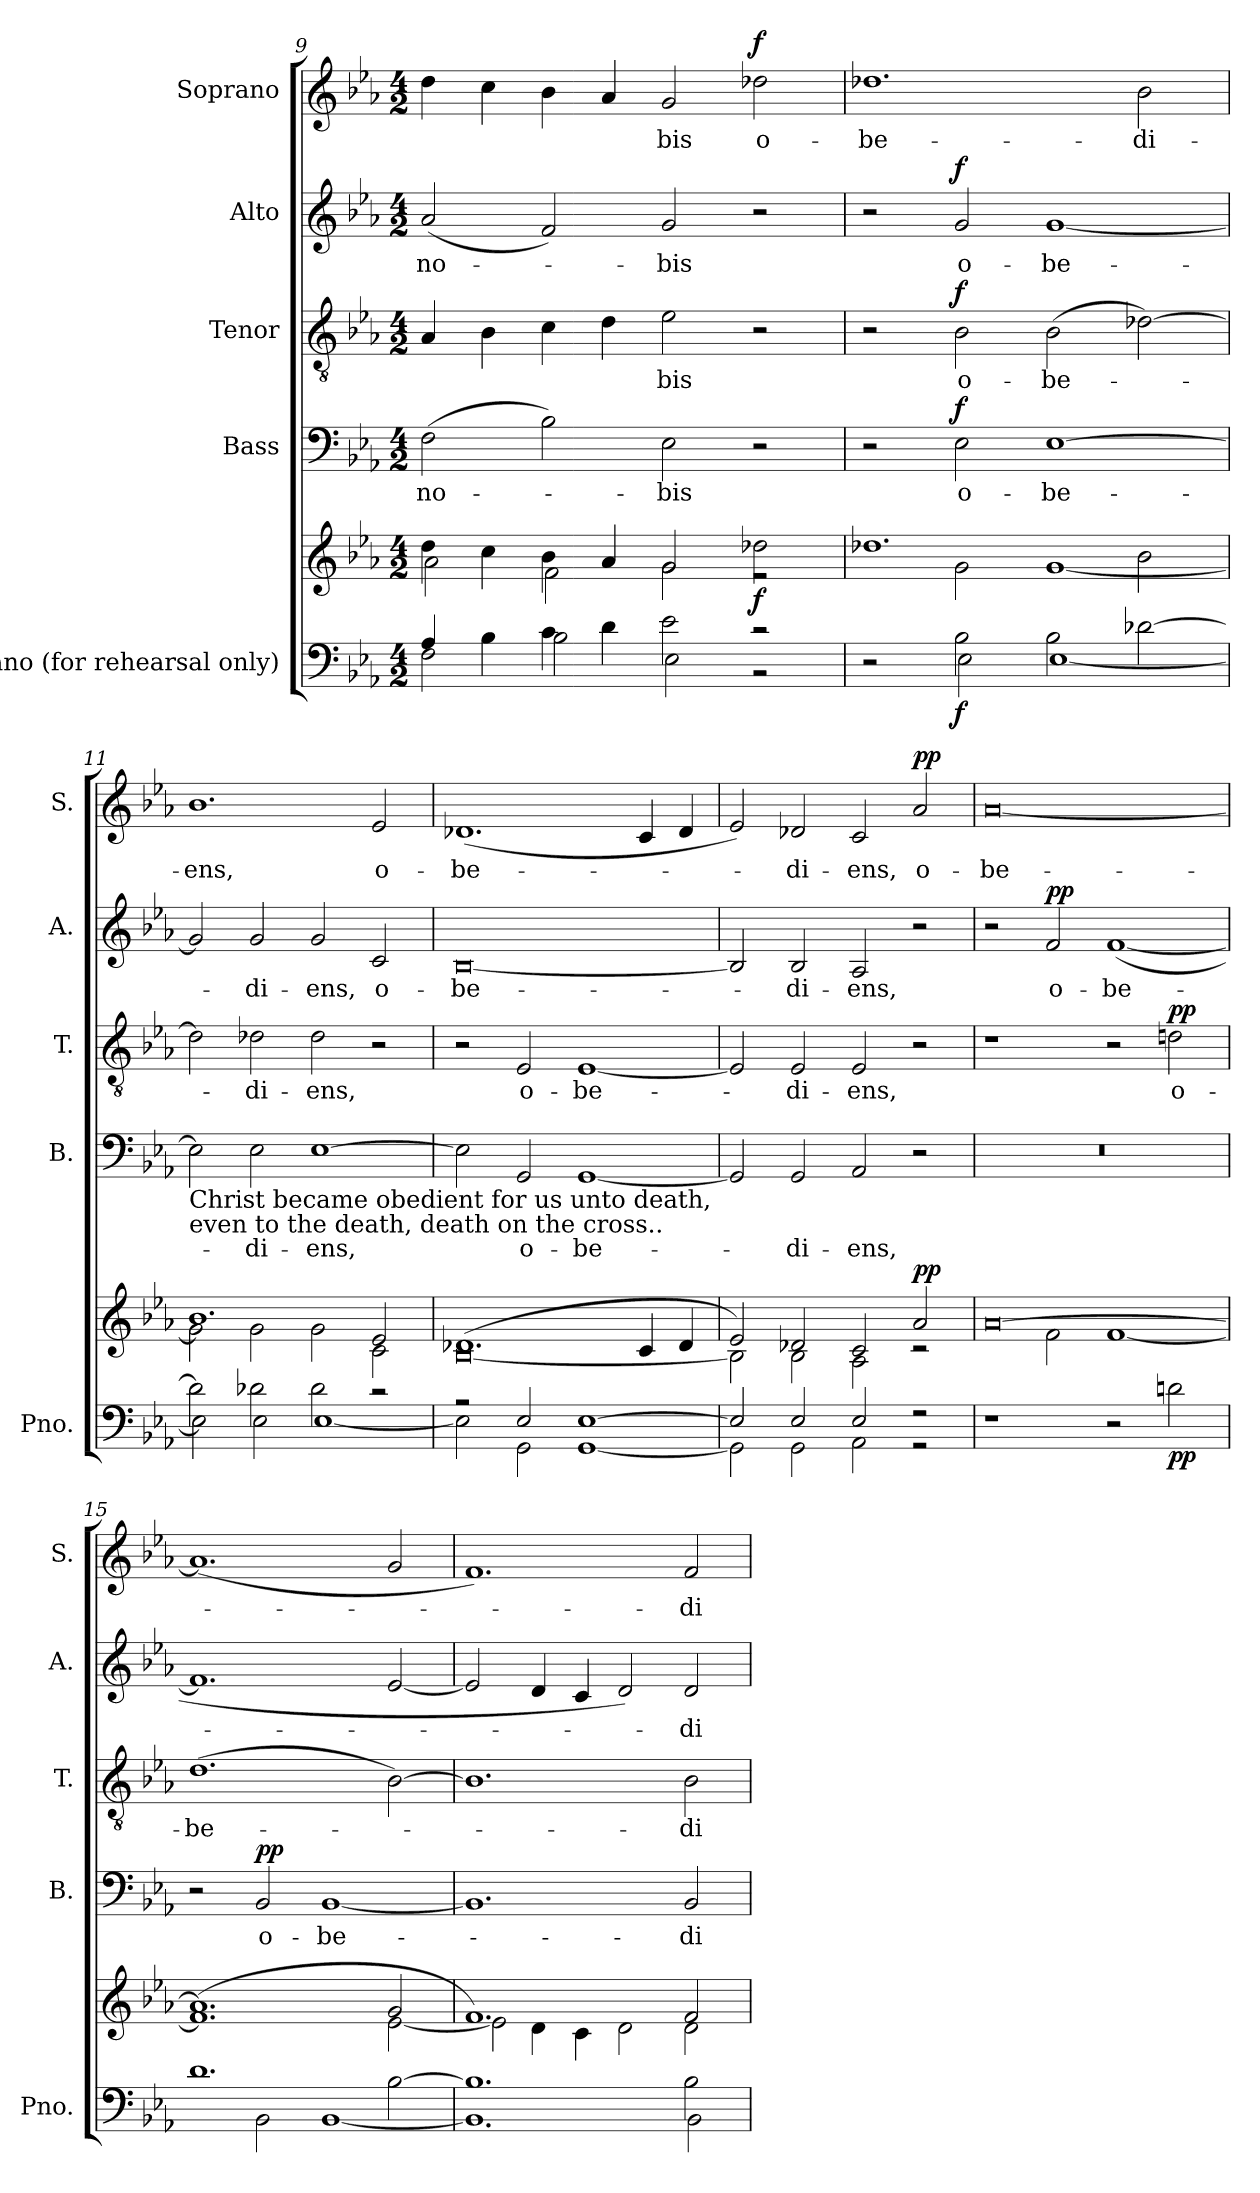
**kern	**kern	**dynam	**kern	**text	**dynam	**kern	**text	**dynam	**kern	**text	**dynam	**kern	**text	**dynam
*part5	*part5	*part5	*part4	*part4	*part4	*part3	*part3	*part3	*part2	*part2	*part2	*part1	*part1	*part1
*staff6	*staff5	*staff5/6	*staff4	*staff4	*staff4	*staff3	*staff3	*staff3	*staff2	*staff2	*staff2	*staff1	*staff1	*staff1
*I"Piano (for rehearsal only)	*	*	*I"Bass	*	*	*I"Tenor	*	*	*I"Alto	*	*	*I"Soprano	*	*
*I'Pno.	*	*	*I'B.	*	*	*I'T.	*	*	*I'A.	*	*	*I'S.	*	*
*clefF4	*clefG2	*	*clefF4	*	*	*clefGv2	*	*	*clefG2	*	*	*clefG2	*	*
*k[b-e-a-]	*k[b-e-a-]	*	*k[b-e-a-]	*	*	*k[b-e-a-]	*	*	*k[b-e-a-]	*	*	*k[b-e-a-]	*	*
*E-:	*E-:	*	*E-:	*	*	*E-:	*	*	*E-:	*	*	*E-:	*	*
*M4/2	*M4/2	*	*M4/2	*	*	*M4/2	*	*	*M4/2	*	*	*M4/2	*	*
=9	=9	=9	=9	=9	=9	=9	=9	=9	=9	=9	=9	=9	=9	=9
*^	*^	*	*	*	*	*	*	*	*	*	*	*	*	*
!	!	!	!	!	!	!LO:LY:b	!	!	!	!	!	!LO:LY:b	!	!	!	!
4A-/	2F\	4dd\	2a-\	.	(>2F\	no-	.	4A-/	.	.	(<2a-/	no-	.	4dd\	.	.
4B-\	.	4cc\	.	.	.	.	.	4B-\	.	.	.	.	.	4cc\	.	.
4c\	2B-\	4b-\	2f\	.	2B-\)	.	.	4c\	.	.	2f/)	.	.	4b-\	.	.
4d\	.	4a-/	.	.	.	.	.	4d\	.	.	.	.	.	4a-/	.	.
!	!	!	!	!	!	!LO:LY:b	!	!	!LO:LY:b	!	!	!LO:LY:b	!	!	!LO:LY:b	!
2e-\	2E-\	2g/	2g\	.	2E-\	-bis	.	2e-\	-bis	.	2g/	-bis	.	2g/	-bis	.
!	!	!	!	!LO:DY:b	!	!	!	!	!	!	!	!	!	!	!LO:LY:b	!LO:DY:b
2r	2r	2dd-X\	2r	f	2r	.	.	2r	.	.	2r	.	.	2dd-X\	o-	f
=10	=10	=10	=10	=10	=10	=10	=10	=10	=10	=10	=10	=10	=10	=10	=10	=10
!	!	!	!	!	!	!	!	!	!	!	!	!	!	!	!LO:LY:b	!
2r	2ryy	1.dd-X	2ryy	.	2r	.	.	2r	.	.	2r	.	.	1.dd-X	-be-	.
!	!	!	!	!LO:DY:b=2	!	!LO:LY:b	!LO:DY:b	!	!LO:LY:b	!LO:DY:b	!	!LO:LY:b	!LO:DY:b	!	!	!
2B-\	2E-\	.	2g\	f	2E-\	o-	f	2B-\	o-	f	2g/	o-	f	.	.	.
!	!	!	!	!	!	!LO:LY:b	!	!	!LO:LY:b	!	!	!LO:LY:b	!	!	!	!
2B-\	[1E-	.	[1g	.	[1E-	-be-	.	(>2B-\	-be-	.	[1g	-be-	.	.	.	.
!	!	!	!	!	!	!	!	!	!	!	!	!	!	!	!LO:LY:b	!
[2d-X\	.	2b-\	.	.	.	.	.	[2d-X\)	.	.	.	.	.	2b-\	-di-	.
=11	=11	=11	=11	=11	=11	=11	=11	=11	=11	=11	=11	=11	=11	=11	=11	=11
!	!	!	!	!	!LO:TX:b:t=Christ became obedient for us unto death,	!	!	!	!	!	!	!	!	!	!	!
!	!	!	!	!	!LO:TX:b:t=even to the death, death on the cross..	!	!	!	!	!	!	!	!	!	!	!
!	!	!	!	!	!	!	!	!	!	!	!	!	!	!	!LO:LY:b	!
2d-\]	2E-\]	1.b-	2g\]	.	2E-\]	.	.	2d-\]	.	.	2g/]	.	.	1.b-	-ens,	.
!	!	!	!	!	!	!LO:LY:b	!	!	!LO:LY:b	!	!	!LO:LY:b	!	!	!	!
2d-X\	2E-\	.	2g\	.	2E-\	-di-	.	2d-X\	-di-	.	2g/	-di-	.	.	.	.
!	!	!	!	!	!	!LO:LY:b	!	!	!LO:LY:b	!	!	!LO:LY:b	!	!	!	!
2d-\	[1E-	.	2g\	.	[1E-	-ens,	.	2d-\	-ens,	.	2g/	-ens,	.	.	.	.
!	!	!	!	!	!	!	!	!	!	!	!	!LO:LY:b	!	!	!LO:LY:b	!
2r	.	2e-/	2c\	.	.	.	.	2r	.	.	2c/	o-	.	2e-/	o-	.
=12	=12	=12	=12	=12	=12	=12	=12	=12	=12	=12	=12	=12	=12	=12	=12	=12
!	!	!	!	!	!	!	!	!	!	!	!	!LO:LY:b	!	!	!LO:LY:b	!
2r	2E-\]	(>1.d-X	[0B-	.	2E-\]	.	.	2r	.	.	[0B-	-be-	.	(<1.d-X	-be-	.
!	!	!	!	!	!	!LO:LY:b	!	!	!LO:LY:b	!	!	!	!	!	!	!
2E-/	2GG\	.	.	.	2GG/	o-	.	2E-/	o-	.	.	.	.	.	.	.
!	!	!	!	!	!	!LO:LY:b	!	!	!LO:LY:b	!	!	!	!	!	!	!
[1E-	[1GG	.	.	.	[1GG	-be-	.	[1E-	-be-	.	.	.	.	.	.	.
.	.	4c/	.	.	.	.	.	.	.	.	.	.	.	4c/	.	.
.	.	4d-/	.	.	.	.	.	.	.	.	.	.	.	4d-/	.	.
!!LO:PB:g=z
=13	=13	=13	=13	=13	=13	=13	=13	=13	=13	=13	=13	=13	=13	=13	=13	=13
2E-/]	2GG\]	2e-/)	2B-\]	.	2GG/]	.	.	2E-/]	.	.	2B-/]	.	.	2e-/)	.	.
!	!	!	!	!	!	!LO:LY:b	!	!	!LO:LY:b	!	!	!LO:LY:b	!	!	!LO:LY:b	!
2E-/	2GG\	2d-X/	2B-\	.	2GG/	-di-	.	2E-/	-di-	.	2B-/	-di-	.	2d-X/	-di-	.
!	!	!	!	!	!	!LO:LY:b	!	!	!LO:LY:b	!	!	!LO:LY:b	!	!	!LO:LY:b	!
2E-/	2AA-\	2c/	2A-\	.	2AA-/	-ens,	.	2E-/	-ens,	.	2A-/	-ens,	.	2c/	-ens,	.
!	!	!	!	!LO:DY:a	!	!	!	!	!	!	!	!	!	!	!LO:LY:b	!LO:DY:a
2r	2r	2a-/	2r	pp	2r	.	.	2r	.	.	2r	.	.	2a-/	o-	pp
=14	=14	=14	=14	=14	=14	=14	=14	=14	=14	=14	=14	=14	=14	=14	=14	=14
!	!	!	!	!	!	!	!	!	!	!	!	!	!	!	!LO:LY:b	!
*v	*v	*	*	*	*	*	*	*	*	*	*	*	*	*	*	*
1r	[0a-	2ryy	.	0r	.	.	1r	.	.	2r	.	.	[0a-	-be-	.
!	!	!	!	!	!	!	!	!	!	!	!LO:LY:b	!LO:DY:b	!	!	!
.	.	2f\	.	.	.	.	.	.	.	2f/	o-	pp	.	.	.
!	!	!	!	!	!	!	!	!	!	!	!LO:LY:b	!	!	!	!
2r	.	[1f	.	.	.	.	2r	.	.	(>[1f	-be-	.	.	.	.
!	!	!	!LO:DY:b=2	!	!	!	!	!LO:LY:b	!LO:DY:b	!	!	!	!	!	!
2dn\	.	.	pp	.	.	.	2dn\	o-	pp	.	.	.	.	.	.
=15	=15	=15	=15	=15	=15	=15	=15	=15	=15	=15	=15	=15	=15	=15	=15
*^	*	*	*	*	*	*	*	*	*	*	*	*	*	*	*
!	!	!	!	!	!	!	!	!	!LO:LY:b	!	!	!	!	!	!	!
1.d	2ryy	(>1.a-]	1.f]	.	2r	.	.	(>1.d	-be-	.	1.f]	.	.	(<1.a-]	.	.
!	!	!	!	!	!	!LO:LY:b	!LO:DY:b	!	!	!	!	!	!	!	!	!
.	2BB-\	.	.	.	2BB-/	o-	pp	.	.	.	.	.	.	.	.	.
!	!	!	!	!	!	!LO:LY:b	!	!	!	!	!	!	!	!	!	!
.	[1BB-	.	.	.	[1BB-	-be-	.	.	.	.	.	.	.	.	.	.
[2B-\	.	2g/	[2e-\	.	.	.	.	[2B-\)	.	.	[2e-/	.	.	2g/	.	.
=16	=16	=16	=16	=16	=16	=16	=16	=16	=16	=16	=16	=16	=16	=16	=16	=16
1.B-]	1.BB-]	1.f)	2e-\]	.	1.BB-]	.	.	1.B-]	.	.	2e-/]	.	.	1.f)	.	.
.	.	.	4d\	.	.	.	.	.	.	.	4d/	.	.	.	.	.
.	.	.	4c\	.	.	.	.	.	.	.	4c/	.	.	.	.	.
.	.	.	2d\	.	.	.	.	.	.	.	2d/)	.	.	.	.	.
!	!	!	!	!	!	!LO:LY:b	!	!	!LO:LY:b	!	!	!LO:LY:b	!	!	!LO:LY:b	!
2B-\	2BB-\	2f/	2d\	.	2BB-/	-di-	.	2B-\	-di-	.	2d/	-di-	.	2f/	-di-	.
*v	*v	*	*	*	*	*	*	*	*	*	*	*	*	*	*	*
*	*v	*v	*	*	*	*	*	*	*	*	*	*	*	*	*
=	=	=	=	=	=	=	=	=	=	=	=	=	=	=
*-	*-	*-	*-	*-	*-	*-	*-	*-	*-	*-	*-	*-	*-	*-
